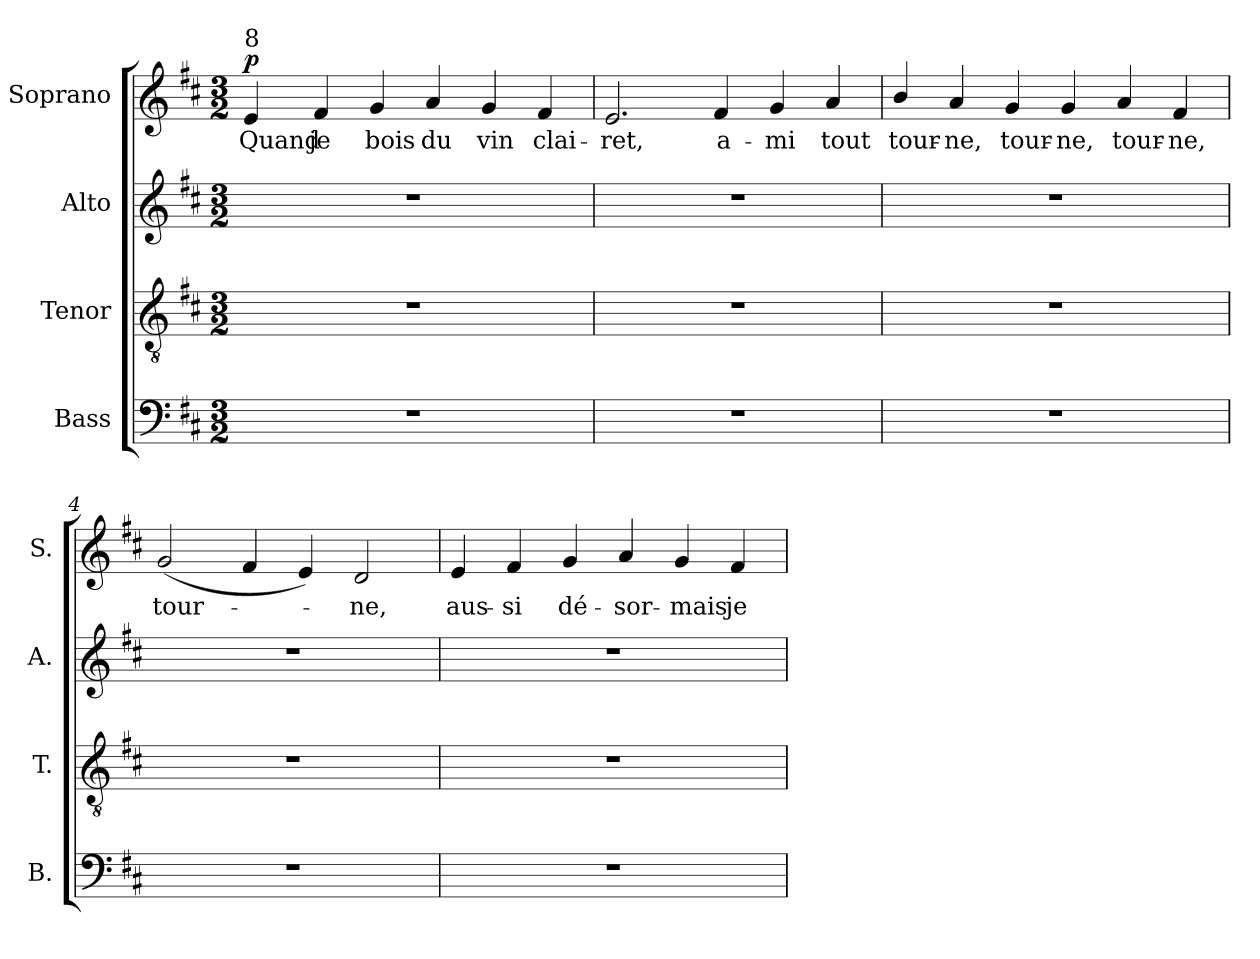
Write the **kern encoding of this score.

**kern	**kern	**kern	**kern	**text	**dynam
*part4	*part3	*part2	*part1	*part1	*part1
*staff4	*staff3	*staff2	*staff1	*staff1	*staff1
*I"Bass	*I"Tenor	*I"Alto	*I"Soprano	*	*
*I'B.	*I'T.	*I'A.	*I'S.	*	*
!!LO:PB:g=z
*clefF4	*clefGv2	*clefG2	*clefG2	*	*
*	*ITrd7c12	*	*	*	*
*k[f#c#]	*k[f#c#]	*k[f#c#]	*k[f#c#]	*	*
*D:	*D:	*D:	*D:	*	*
*M3/2	*M3/2	*M3/2	*M3/2	*	*
*MM192	*MM192	*MM192	*MM192	*	*
=1	=1	=1	=1	=1	=1
!LO:N:vis=1	!LO:N:vis=1	!LO:N:vis=1	!	!	!
!	!	!	!LO:TX:a:t=8	!	!
!	!	!	!	!LO:LY:b:color=#000000	!
1.r	1.r	1.r	4ei/	Quand	p
!	!	!	!	!LO:LY:b:color=#000000	!
.	.	.	4f#i/	je	.
!	!	!	!	!LO:LY:b:color=#000000	!
.	.	.	4gi/	bois	.
!	!	!	!	!LO:LY:b:color=#000000	!
.	.	.	4ai/	du	.
!	!	!	!	!LO:LY:b:color=#000000	!
.	.	.	4gi/	vin	.
!	!	!	!	!LO:LY:b:color=#000000	!
.	.	.	4f#i/	clai-	.
=2	=2	=2	=2	=2	=2
!LO:N:vis=1	!LO:N:vis=1	!LO:N:vis=1	!	!	!
!	!	!	!	!LO:LY:b:color=#000000	!
1.r	1.r	1.r	2.ei/	-ret,	.
!	!	!	!	!LO:LY:b:color=#000000	!
.	.	.	4f#i/	a-	.
!	!	!	!	!LO:LY:b:color=#000000	!
.	.	.	4gi/	-mi	.
!	!	!	!	!LO:LY:b:color=#000000	!
.	.	.	4ai/	tout	.
=3	=3	=3	=3	=3	=3
!LO:N:vis=1	!LO:N:vis=1	!LO:N:vis=1	!	!	!
!	!	!	!	!LO:LY:b:color=#000000	!
1.r	1.r	1.r	4bi/	tour-	.
!	!	!	!	!LO:LY:b:color=#000000	!
.	.	.	4ai/	-ne,	.
!	!	!	!	!LO:LY:b:color=#000000	!
.	.	.	4gi/	tour-	.
!	!	!	!	!LO:LY:b:color=#000000	!
.	.	.	4gi/	-ne,	.
!	!	!	!	!LO:LY:b:color=#000000	!
.	.	.	4ai/	tour-	.
!	!	!	!	!LO:LY:b:color=#000000	!
.	.	.	4f#i/	-ne,	.
!!LO:LB:g=z
=4	=4	=4	=4	=4	=4
!LO:N:vis=1	!LO:N:vis=1	!LO:N:vis=1	!	!	!
!	!	!	!	!LO:LY:b:color=#000000	!
1.r	1.r	1.r	(2gi/	tour-	.
.	.	.	4f#i/	.	.
.	.	.	4ei/)	.	.
!	!	!	!	!LO:LY:b:color=#000000	!
.	.	.	2di/	-ne,	.
=5	=5	=5	=5	=5	=5
!LO:N:vis=1	!LO:N:vis=1	!LO:N:vis=1	!	!	!
!	!	!	!	!LO:LY:b:color=#000000	!
1.r	1.r	1.r	4ei/	aus-	.
!	!	!	!	!LO:LY:b:color=#000000	!
.	.	.	4f#i/	-si	.
!	!	!	!	!LO:LY:b:color=#000000	!
.	.	.	4gi/	dé-	.
!	!	!	!	!LO:LY:b:color=#000000	!
.	.	.	4ai/	-sor-	.
!	!	!	!	!LO:LY:b:color=#000000	!
.	.	.	4gi/	-mais	.
!	!	!	!	!LO:LY:b:color=#000000	!
.	.	.	4f#i/	je	.
=	=	=	=	=	=
*-	*-	*-	*-	*-	*-
